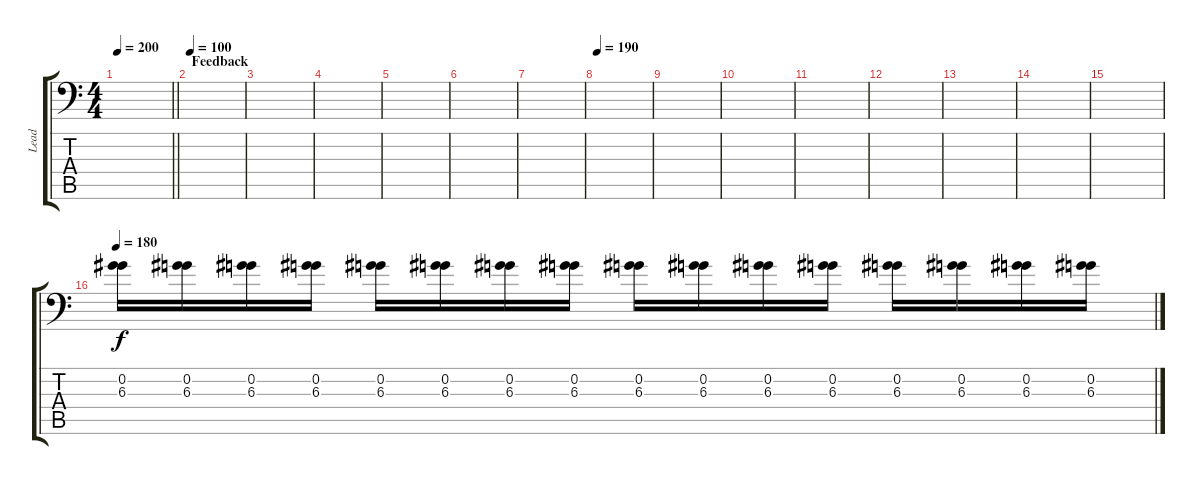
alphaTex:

\track ("Lead" "Lead") {instrument distortionguitar}
\staff {score tabs}
\tuning (B3 G3 D3 A2 E2 A1) {hide}
\ts (4 4)
\tempo 200
\clef f4
\barLineRight lightlight
\ks c
|
\section ("" "Feedback")
\tempo 100
|
|
|
|
|
|
\tempo 190
|
|
|
|
|
|
|
|
\tempo 180
(0.2 6.3).16 (0.2 6.3).16 (0.2 6.3).16 (0.2 6.3).16 (0.2 6.3).16 (0.2 6.3).16 (0.2 6.3).16 (0.2 6.3).16 (0.2 6.3).16 (0.2 6.3).16 (0.2 6.3).16 (0.2 6.3).16 (0.2 6.3).16 (0.2 6.3).16 (0.2 6.3).16 (0.2 6.3).16
